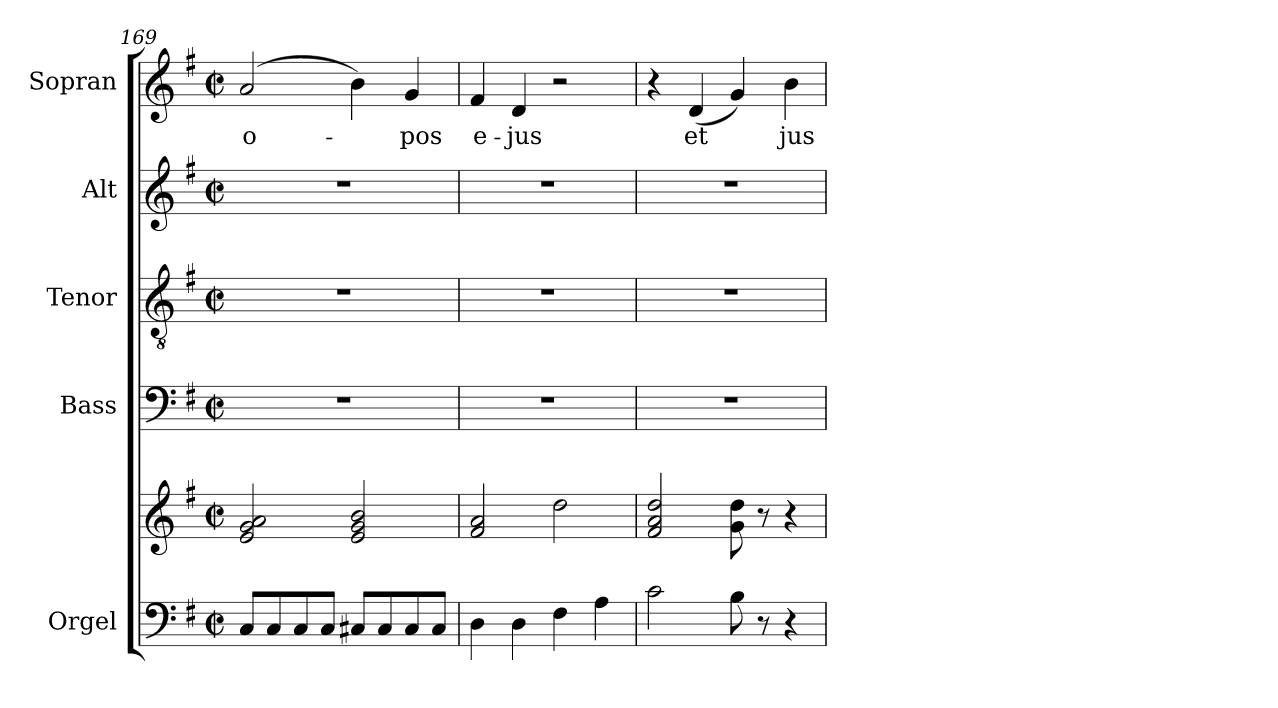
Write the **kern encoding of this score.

**kern	**kern	**kern	**kern	**kern	**kern	**text
*part5	*part5	*part4	*part3	*part2	*part1	*part1
*staff6	*staff5	*staff4	*staff3	*staff2	*staff1	*staff1
*I"Orgel	*	*I"Bass	*I"Tenor	*I"Alt	*I"Sopran	*
*I'Org.	*	*I'B.	*I'T.	*I'A.	*I'S.	*
!!LO:LB:g=z
*clefF4	*clefG2	*clefF4	*clefGv2	*clefG2	*clefG2	*
*k[f#]	*k[f#]	*k[f#]	*k[f#]	*k[f#]	*k[f#]	*
*G:	*G:	*G:	*G:	*G:	*G:	*
*M2/2	*M2/2	*M2/2	*M2/2	*M2/2	*M2/2	*
*met(c|)	*met(c|)	*met(c|)	*met(c|)	*met(c|)	*met(c|)	*
=169	=169	=169	=169	=169	=169	=169
!	!	!	!	!	!	!LO:LY:b
8C/L	2e/ 2g/ 2a/	1r	1r	1r	(2a/	o-
8C/	.	.	.	.	.	.
8C/	.	.	.	.	.	.
8C/J	.	.	.	.	.	.
8C#X/L	2e/ 2g/ 2b/	.	.	.	4b\)	.
8C#/	.	.	.	.	.	.
!	!	!	!	!	!	!LO:LY:b
8C#/	.	.	.	.	4g/	-pos
8C#/J	.	.	.	.	.	.
=170	=170	=170	=170	=170	=170	=170
!	!	!	!	!	!	!LO:LY:b
4D\	2f#/ 2a/	1r	1r	1r	4f#/	e-
!	!	!	!	!	!	!LO:LY:b
4D\	.	.	.	.	4d/	-jus
4F#\	2dd\	.	.	.	2r	.
4A\	.	.	.	.	.	.
=171	=171	=171	=171	=171	=171	=171
2c\	2f#/ 2a/ 2dd/	1r	1r	1r	4r	.
!	!	!	!	!	!	!LO:LY:b
.	.	.	.	.	(<4d/	et
8B\	8g\ 8dd\	.	.	.	4g/)	.
8r	8r	.	.	.	.	.
!	!	!	!	!	!	!LO:LY:b
4r	4r	.	.	.	4b\	jus-
=	=	=	=	=	=	=
*-	*-	*-	*-	*-	*-	*-
